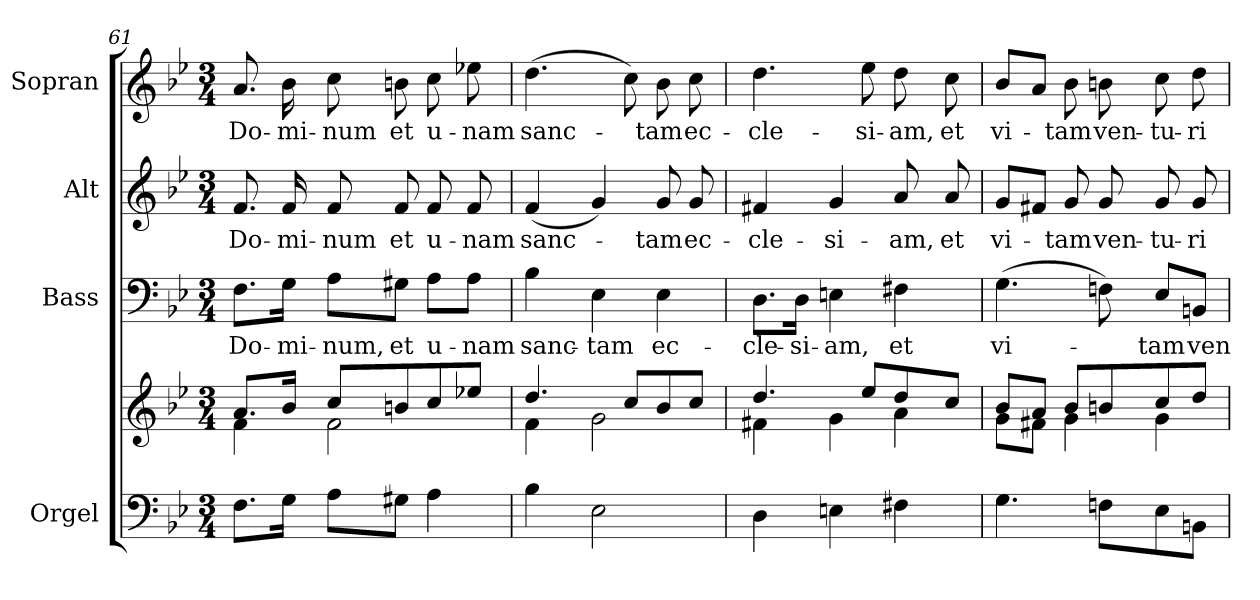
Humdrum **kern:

**kern	**kern	**kern	**text	**kern	**text	**kern	**text
*part4	*part4	*part3	*part3	*part2	*part2	*part1	*part1
*staff5	*staff4	*staff3	*staff3	*staff2	*staff2	*staff1	*staff1
*I"Orgel	*	*I"Bass	*	*I"Alt	*	*I"Sopran	*
*I'Org.	*	*I'B.	*	*I'A.	*	*I'S.	*
!!LO:LB:g=z
*clefF4	*clefG2	*clefF4	*	*clefG2	*	*clefG2	*
*k[b-e-]	*k[b-e-]	*k[b-e-]	*	*k[b-e-]	*	*k[b-e-]	*
*B-:	*B-:	*B-:	*	*B-:	*	*B-:	*
*M3/4	*M3/4	*M3/4	*	*M3/4	*	*M3/4	*
=61	=61	=61	=61	=61	=61	=61	=61
*	*^	*	*	*	*	*	*
!	!	!	!	!LO:LY:b	!	!LO:LY:b	!	!LO:LY:b
8.F\L	8.a/L	4f\	8.F\L	Do-	8.f/	Do-	8.a/	Do-
!	!	!	!	!LO:LY:b	!	!LO:LY:b	!	!LO:LY:b
16G\Jk	16b-/Jk	.	16G\Jk	-mi-	16f/	-mi-	16b-\	-mi-
!	!	!	!	!LO:LY:b	!	!LO:LY:b	!	!LO:LY:b
8A\L	8cc/L	2f\	8A\L	-num,	8f/	-num	8cc\	-num
!	!	!	!	!LO:LY:b	!	!LO:LY:b	!	!LO:LY:b
8G#X\J	8bn/	.	8G#X\J	et	8f/	et	8bn\	et
!	!	!	!	!LO:LY:b	!	!LO:LY:b	!	!LO:LY:b
4A\	8cc/	.	8A\L	u-	8f/	u-	8cc\	u-
!	!	!	!	!LO:LY:b	!	!LO:LY:b	!	!LO:LY:b
.	8ee-X/J	.	8A\J	-nam	8f/	-nam	8ee-X\	-nam
=62	=62	=62	=62	=62	=62	=62	=62	=62
!	!	!	!	!LO:LY:b	!	!LO:LY:b	!	!LO:LY:b
4B-\	4.dd/	4f\	4B-\	sanc-	(<4f/	sanc-	(>4.dd\	sanc-
!	!	!	!	!LO:LY:b	!	!	!	!
2E-\	.	2g\	4E-\	-tam	4g/)	.	.	.
.	8cc/L	.	.	.	.	.	8cc\)	.
!	!	!	!	!LO:LY:b	!	!LO:LY:b	!	!LO:LY:b
.	8b-/	.	4E-\	ec-	8g/	-tam	8b-\	-tam
!	!	!	!	!	!	!LO:LY:b	!	!LO:LY:b
.	8cc/J	.	.	.	8g/	ec-	8cc\	ec-
=63	=63	=63	=63	=63	=63	=63	=63	=63
!	!	!	!	!LO:LY:b	!	!LO:LY:b	!	!LO:LY:b
4D\	4.dd/	4f#X\	8.D\L	-cle-	4f#X/	-cle-	4.dd\	-cle-
!	!	!	!	!LO:LY:b	!	!	!	!
.	.	.	16D\Jk	-si-	.	.	.	.
!	!	!	!	!LO:LY:b	!	!LO:LY:b	!	!
4En\	.	4g\	4En\	-am,	4g/	-si-	.	.
!	!	!	!	!	!	!	!	!LO:LY:b
.	8ee-/L	.	.	.	.	.	8ee-\	-si-
!	!	!	!	!LO:LY:b	!	!LO:LY:b	!	!LO:LY:b
4F#X\	8dd/	4a\	4F#X\	et	8a/	-am,	8dd\	-am,
!	!	!	!	!	!	!LO:LY:b	!	!LO:LY:b
.	8cc/J	.	.	.	8a/	et	8cc\	et
=64	=64	=64	=64	=64	=64	=64	=64	=64
!	!	!	!	!LO:LY:b	!	!LO:LY:b	!	!LO:LY:b
4.G\	8b-/L	8g\L	(>4.G\	vi-	8g/L	vi-	8b-/L	vi-
.	8a/J	8f#X\J	.	.	8f#X/J	.	8a/J	.
!	!	!	!	!	!	!LO:LY:b	!	!LO:LY:b
.	8b-/L	4g\	.	.	8g/	-tam	8b-\	-tam
!	!	!	!	!	!	!LO:LY:b	!	!LO:LY:b
8Fn\L	8bn/	.	8Fn\)	.	8g/	ven-	8bn\	ven-
!	!	!	!	!LO:LY:b	!	!LO:LY:b	!	!LO:LY:b
8E-\	8cc/	4g\	8E-/L	-tam	8g/	-tu-	8cc\	-tu-
!	!	!	!	!LO:LY:b	!	!LO:LY:b	!	!LO:LY:b
8BBn\J	8dd/J	.	8BBn/J	ven-	8g/	-ri	8dd\	-ri
*	*v	*v	*	*	*	*	*	*
=	=	=	=	=	=	=	=
*-	*-	*-	*-	*-	*-	*-	*-
